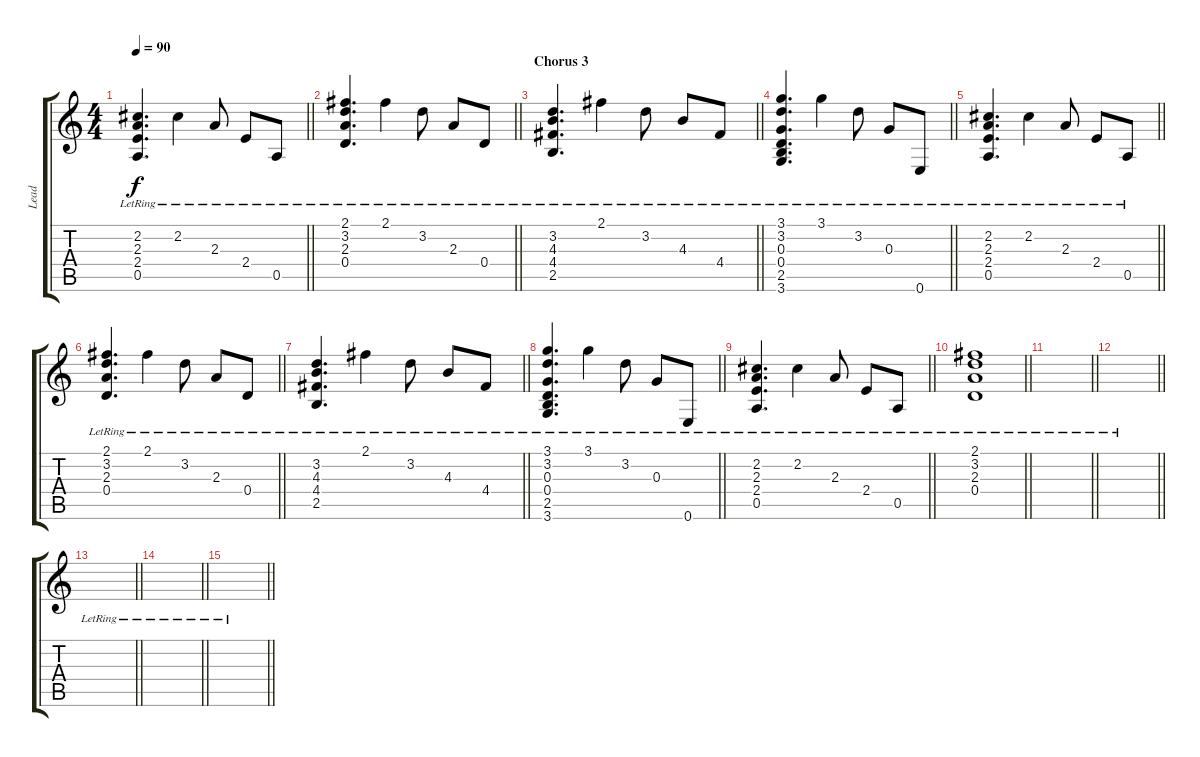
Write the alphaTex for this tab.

\track ("Lead" "Lead") {instrument acousticguitarsteel}
\staff {score tabs}
\tuning (E4 B3 G3 D3 A2 E2) {hide}
\ts (4 4)
\tempo 90
\clef g2
\barLineRight lightlight
\ks c
(2.2{lr} 2.3{lr} 2.4{lr} 0.5{lr}).4{d dy f} 2.2{lr}.4 2.3{lr}.8 2.4{lr}.8 0.5{lr}.8 |
\barLineRight lightlight
(2.1{lr} 3.2{lr} 2.3{lr} 0.4{lr}).4{d} 2.1{lr}.4 3.2{lr}.8 2.3{lr}.8 0.4{lr}.8 |
\section ("" "Chorus 3")
\barLineRight lightlight
(3.2{lr} 4.3{lr} 4.4{lr} 2.5{lr}).4{d} 2.1{lr}.4 3.2{lr}.8 4.3{lr}.8 4.4{lr}.8 |
\barLineRight lightlight
(3.1{lr} 3.2{lr} 0.3{lr} 0.4{lr} 2.5{lr} 3.6{lr}).4{d} 3.1{lr}.4 3.2{lr}.8 0.3{lr}.8 0.6{lr}.8 |
\barLineRight lightlight
(2.2{lr} 2.3{lr} 2.4{lr} 0.5{lr}).4{d} 2.2{lr}.4 2.3{lr}.8 2.4{lr}.8 0.5{lr}.8 |
\barLineRight lightlight
(2.1{lr} 3.2{lr} 2.3{lr} 0.4{lr}).4{d} 2.1{lr}.4 3.2{lr}.8 2.3{lr}.8 0.4{lr}.8 |
\barLineRight lightlight
(3.2{lr} 4.3{lr} 4.4{lr} 2.5{lr}).4{d} 2.1{lr}.4 3.2{lr}.8 4.3{lr}.8 4.4{lr}.8 |
\barLineRight lightlight
(3.1{lr} 3.2{lr} 0.3{lr} 0.4{lr} 2.5{lr} 3.6{lr}).4{d} 3.1{lr}.4 3.2{lr}.8 0.3{lr}.8 0.6{lr}.8 |
\barLineRight lightlight
(2.2{lr} 2.3{lr} 2.4{lr} 0.5{lr}).4{d} 2.2{lr}.4 2.3{lr}.8 2.4{lr}.8 0.5{lr}.8 |
\barLineRight lightlight
(2.1{lr} 3.2{lr} 2.3{lr} 0.4{lr}).1 |
\barLineRight lightlight
|
\barLineRight lightlight
|
\barLineRight lightlight
|
\barLineRight lightlight
|
\barLineRight lightlight
